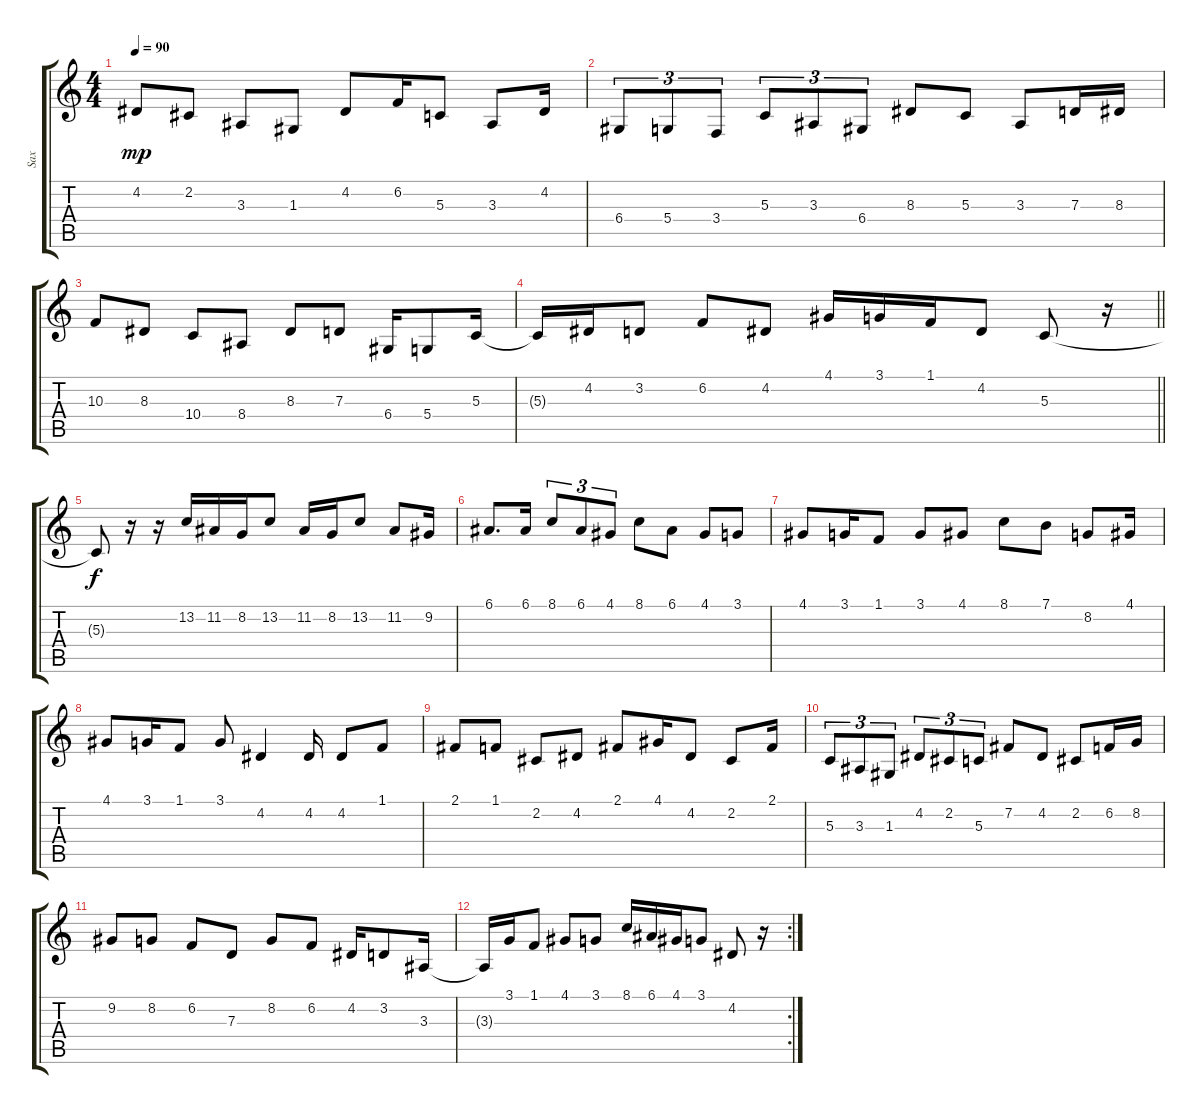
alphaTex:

\track ("Sax" "Sax") {instrument sopranosax}
\staff {score tabs}
\tuning (E4 B3 G3 D3 A2 E2) {hide}
\ts (4 4)
\tempo 90
\clef g2
\ks c
4.2.8{dy mp} 2.2.8 3.3.8 1.3.8 4.2.8 6.2.16 5.3.8 3.3.8 4.2.16 |
6.4.8{tu (3 2)} 5.4.8{tu (3 2)} 3.4.8{tu (3 2)} 5.3.8{tu (3 2)} 3.3.8{tu (3 2)} 6.4.8{tu (3 2)} 8.3.8 5.3.8 3.3.8 7.3.16 8.3.16 |
10.3.8 8.3.8 10.4.8 8.4.8 8.3.8 7.3.8 6.4.16 5.4.8 5.3.16 |
\barLineRight lightlight
5.3{t}.16 4.2.16 3.2.8 6.2.8 4.2.8 4.1.16 3.1.16 1.1.16 4.2.8 5.3.8 r.16 |
5.3{t}.8{dy f} r.16 r.16 13.2.16 11.2.16 8.2.16 13.2.8 11.2.16 8.2.16 13.2.8 11.2.8 9.2.16 |
6.1.8{d} 6.1.16 8.1.8{tu (3 2)} 6.1.8{tu (3 2)} 4.1.8{tu (3 2)} 8.1.8 6.1.8 4.1.8 3.1.8 |
4.1.8 3.1.16 1.1.8 3.1.8 4.1.8 8.1.8 7.1.8 8.2.8 4.1.16 |
4.1.8 3.1.16 1.1.8 3.1.8 4.2.4 4.2.16 4.2.8 1.1.8 |
2.1.8 1.1.8 2.2.8 4.2.8 2.1.8 4.1.16 4.2.8 2.2.8 2.1.16 |
5.3.8{tu (3 2)} 3.3.8{tu (3 2)} 1.3.8{tu (3 2)} 4.2.8{tu (3 2)} 2.2.8{tu (3 2)} 5.3.8{tu (3 2)} 7.2.8 4.2.8 2.2.8 6.2.16 8.2.16 |
9.2.8 8.2.8 6.2.8 7.3.8 8.2.8 6.2.8 4.2.16 3.2.8 3.3.16 |
\rc 2
3.3{t}.16 3.1.16 1.1.8 4.1.8 3.1.8 8.1.16 6.1.16 4.1.16 3.1.8 4.2.8 r.16
